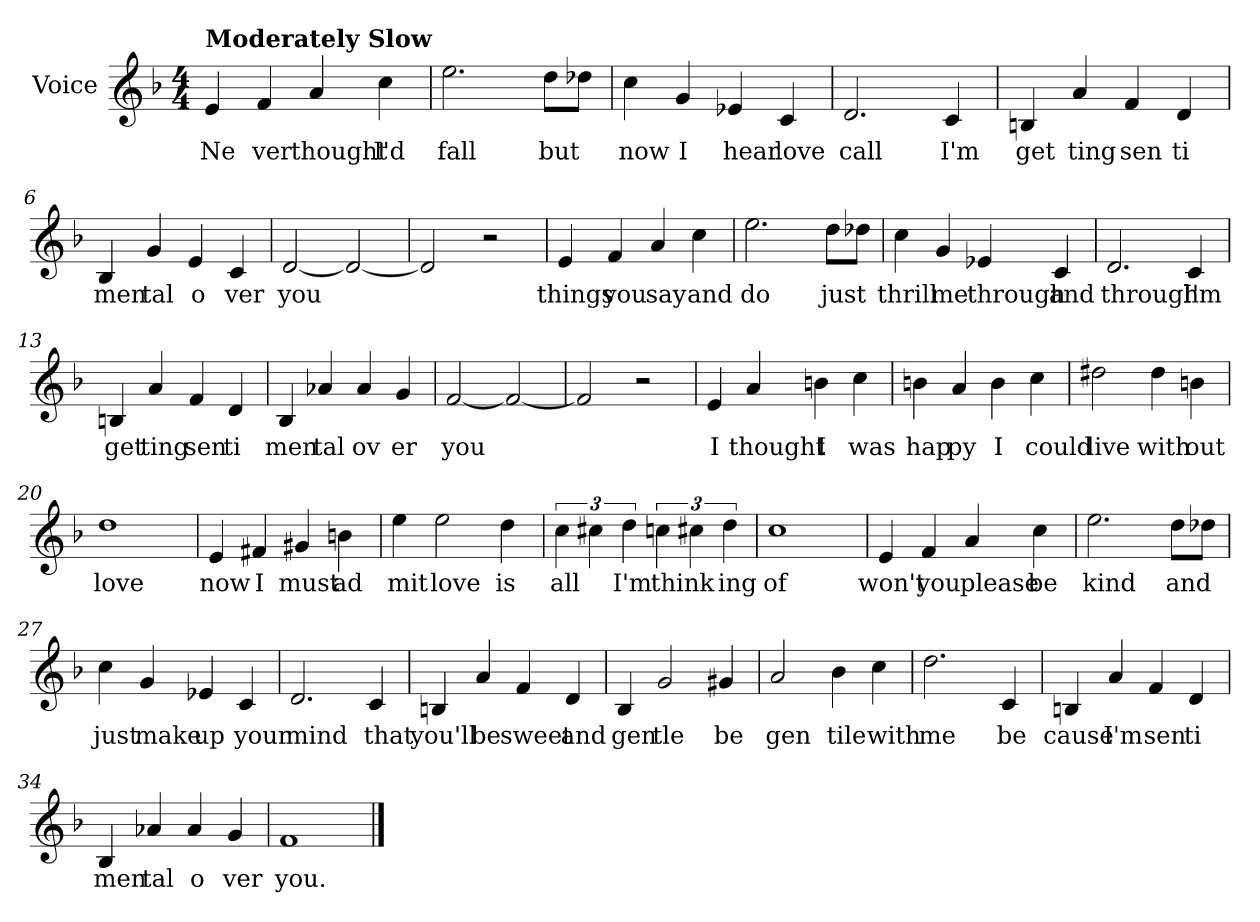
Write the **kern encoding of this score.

**kern	**text
*part1	*part1
*staff1	*staff1
*I"Voice	*
*I'V	*
*clefG2	*
*k[b-]	*
*F:	*
*M4/4	*
*MM70	*
=1	=1
!LO:TX:a:B:t=Moderately Slow	!
!	!LO:LY:b
4e/	Ne
!	!LO:LY:b
4f/	ver
!	!LO:LY:b
4a/	thought
!	!LO:LY:b
4cc\	I'd
=2	=2
!	!LO:LY:b
2.ee\	fall
!	!LO:LY:b
8dd\L	but
8dd-X\J	.
=3	=3
!	!LO:LY:b
4cc\	now
!	!LO:LY:b
4g/	I
!	!LO:LY:b
4e-X/	hear
!	!LO:LY:b
4c/	love
=4	=4
!	!LO:LY:b
2.d/	call
!	!LO:LY:b
4c/	I'm
!!LO:LB:g=z
=5	=5
!	!LO:LY:b
4Bn/	get
!	!LO:LY:b
4a/	ting
!	!LO:LY:b
4f/	sen
!	!LO:LY:b
4d/	ti
=6	=6
!	!LO:LY:b
4B-/	men
!	!LO:LY:b
4g/	tal
!	!LO:LY:b
4e/	o
!	!LO:LY:b
4c/	ver
=7	=7
!	!LO:LY:b
[2d/	you
2d/_	.
=8	=8
2d/]	.
2r	.
=9	=9
!	!LO:LY:b
4e/	things
!	!LO:LY:b
4f/	you
!	!LO:LY:b
4a/	say
!	!LO:LY:b
4cc\	and
!!LO:LB:g=z
=10	=10
!	!LO:LY:b
2.ee\	do
!	!LO:LY:b
8dd\L	just
8dd-X\J	.
=11	=11
!	!LO:LY:b
4cc\	thrill
!	!LO:LY:b
4g/	me
!	!LO:LY:b
4e-X/	through
!	!LO:LY:b
4c/	and
=12	=12
!	!LO:LY:b
2.d/	through
!	!LO:LY:b
4c/	I'm
=13	=13
!	!LO:LY:b
4Bn/	get
!	!LO:LY:b
4a/	ting
!	!LO:LY:b
4f/	sen
!	!LO:LY:b
4d/	ti
=14	=14
!	!LO:LY:b
4B-/	men
!	!LO:LY:b
4a-X/	tal
!	!LO:LY:b
4a-/	ov
!	!LO:LY:b
4g/	er
!!LO:LB:g=z
=15	=15
!	!LO:LY:b
[2f/	you
2f/_	.
=16	=16
2f/]	.
2r	.
=17	=17
!	!LO:LY:b
4e/	I
!	!LO:LY:b
4a/	thought
!	!LO:LY:b
4bn\	I
!	!LO:LY:b
4cc\	was
=18	=18
!	!LO:LY:b
4bn\	hap
!	!LO:LY:b
4a/	py
!	!LO:LY:b
4b\	I
!	!LO:LY:b
4cc\	could
=19	=19
!	!LO:LY:b
2dd#X\	live
!	!LO:LY:b
4dd#\	with
!	!LO:LY:b
4bn\	out
=20	=20
!	!LO:LY:b
1dd	love
!!LO:LB:g=z
=21	=21
!	!LO:LY:b
4e/	now
!	!LO:LY:b
4f#X/	I
!	!LO:LY:b
4g#X/	must
!	!LO:LY:b
4bn\	ad
=22	=22
!	!LO:LY:b
4ee\	mit
!	!LO:LY:b
2ee\	love
!	!LO:LY:b
4dd\	is
=23	=23
!	!LO:LY:b
6cc\	all
6cc#X\	.
!	!LO:LY:b
6dd\	I'm
!	!LO:LY:b
6ccn\	think
6cc#X\	.
!	!LO:LY:b
6dd\	ing
=24	=24
!	!LO:LY:b
1cc	of
=25	=25
!	!LO:LY:b
4e/	won't
!	!LO:LY:b
4f/	you
!	!LO:LY:b
4a/	please
!	!LO:LY:b
4cc\	be
!!LO:LB:g=z
=26	=26
!	!LO:LY:b
2.ee\	kind
!	!LO:LY:b
8dd\L	and
8dd-X\J	.
=27	=27
!	!LO:LY:b
4cc\	just
!	!LO:LY:b
4g/	make
!	!LO:LY:b
4e-X/	up
!	!LO:LY:b
4c/	your
=28	=28
!	!LO:LY:b
2.d/	mind
!	!LO:LY:b
4c/	that
=29	=29
!	!LO:LY:b
4Bn/	you'll
!	!LO:LY:b
4a/	be
!	!LO:LY:b
4f/	sweet
!	!LO:LY:b
4d/	and
=30	=30
!	!LO:LY:b
4B-/	gen
!	!LO:LY:b
2g/	tle
!	!LO:LY:b
4g#X/	be
!!LO:LB:g=z
=31	=31
!	!LO:LY:b
2a/	gen
!	!LO:LY:b
4b-\	tile
!	!LO:LY:b
4cc\	with
=32	=32
!	!LO:LY:b
2.dd\	me
!	!LO:LY:b
4c/	be
=33	=33
!	!LO:LY:b
4Bn/	cause
!	!LO:LY:b
4a/	I'm
!	!LO:LY:b
4f/	sen
!	!LO:LY:b
4d/	ti
=34	=34
!	!LO:LY:b
4B-/	men
!	!LO:LY:b
4a-X/	tal
!	!LO:LY:b
4a-/	o
!	!LO:LY:b
4g/	ver
=35	=35
!	!LO:LY:b
1f	you.
==	==
*-	*-
